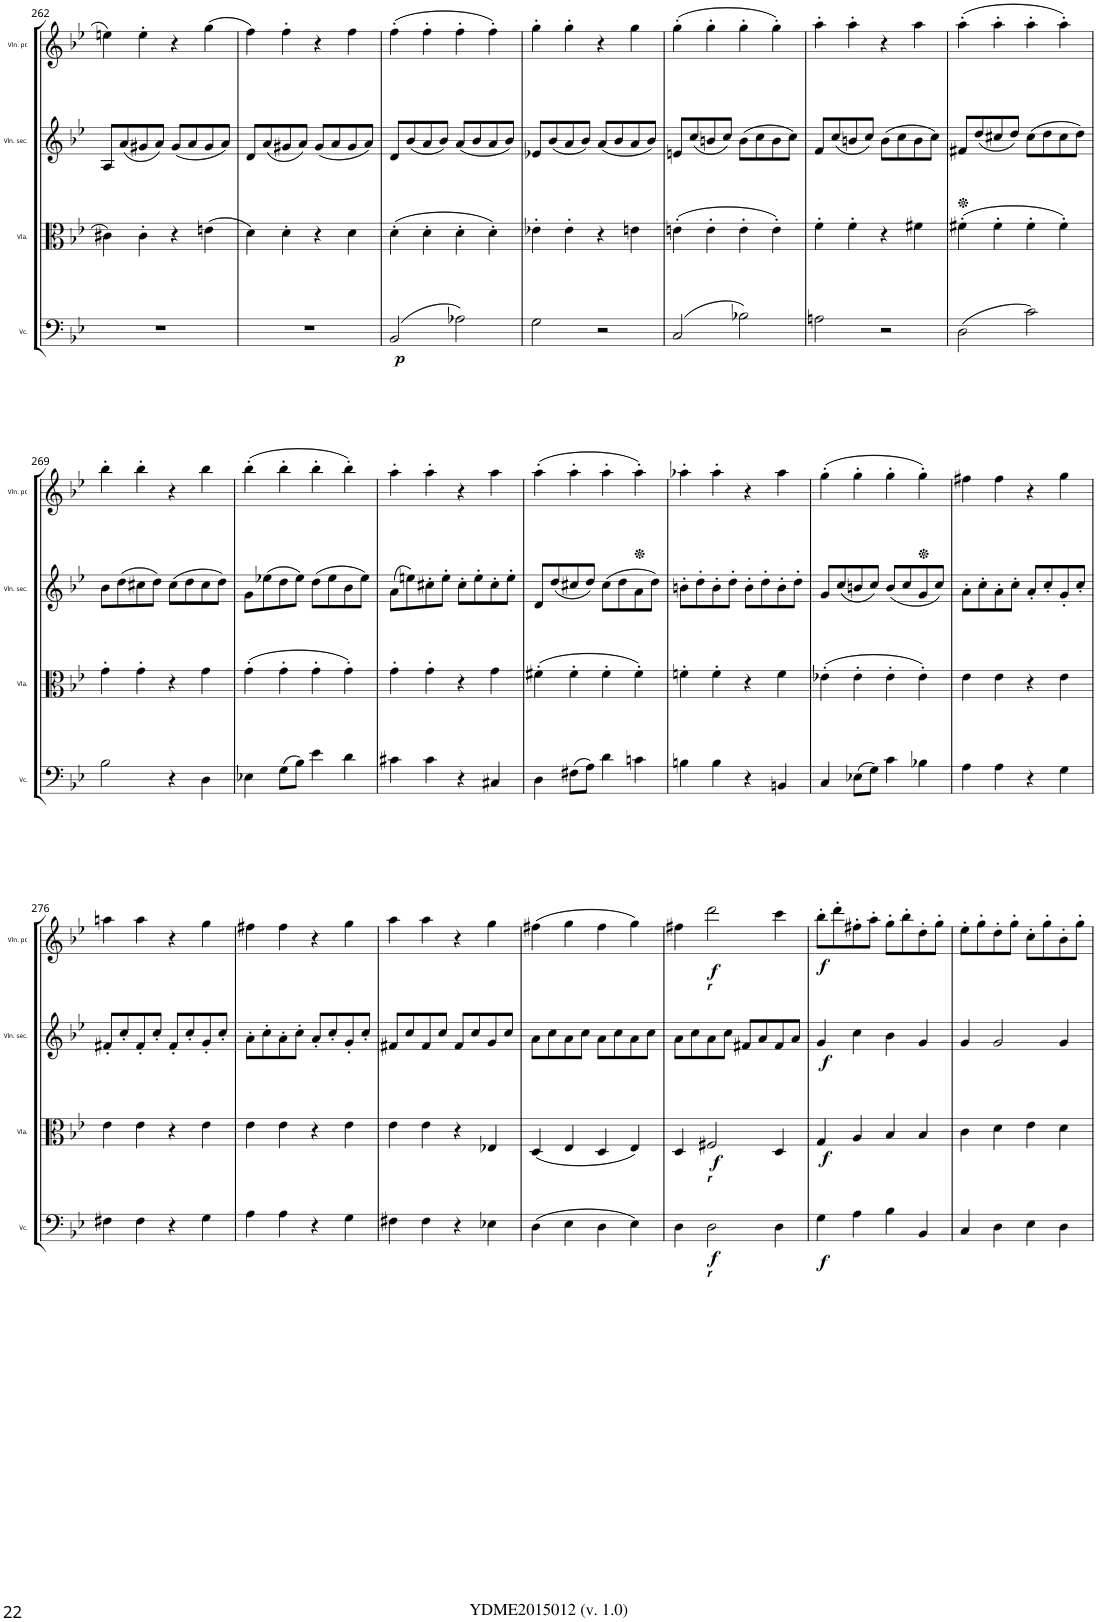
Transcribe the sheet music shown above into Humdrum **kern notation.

**kern	**dynam	**kern	**dynam	**kern	**dynam	**kern	**dynam
*part4	*part4	*part3	*part3	*part2	*part2	*part1	*part1
*staff4	*staff4	*staff3	*staff3	*staff2	*staff2	*staff1	*staff1
*I"Violoncelle	*	*I"Viola	*	*I"Violino secondo	*	*I"Violino primo	*
*I'Vc.	*	*I'Vla.	*	*I'Vln. sec.	*	*I'Vln. pr.	*
!!LO:PB:g=z
*clefF4	*	*clefC3	*	*clefG2	*	*clefG2	*
*k[b-e-]	*	*k[b-e-]	*	*k[b-e-]	*	*k[b-e-]	*
*B-:	*	*B-:	*	*B-:	*	*B-:	*
*M2/2	*	*M2/2	*	*M2/2	*	*M2/2	*
*met(c|)	*	*met(c|)	*	*met(c|)	*	*met(c|)	*
=262	=262	=262	=262	=262	=262	=262	=262
1r	.	4c#X\	.	8A/L	.	4een\	.
.	.	.	.	(8a/	.	.	.
.	.	4c#'\	.	8g#X/	.	4ee'\	.
.	.	.	.	8a/J)	.	.	.
.	.	4r	.	(8g#/L	.	4r	.
.	.	.	.	8a/	.	.	.
.	.	(4en\	.	8g#/	.	(4gg\	.
.	.	.	.	8a/J)	.	.	.
=263	=263	=263	=263	=263	=263	=263	=263
1r	.	4d\)	.	8d/L	.	4ff\)	.
.	.	.	.	(8a/	.	.	.
.	.	4d'\	.	8g#X/	.	4ff'\	.
.	.	.	.	8a/J)	.	.	.
.	.	4r	.	(8g#/L	.	4r	.
.	.	.	.	8a/	.	.	.
.	.	4d\	.	8g#/	.	4ff\	.
.	.	.	.	8a/J)	.	.	.
=264	=264	=264	=264	=264	=264	=264	=264
!	!LO:DY:b	!	!	!	!	!	!
(2BB-/	p	(4d'\	.	8d/L	.	(4ff'\	.
.	.	.	.	(8b-/	.	.	.
.	.	4d'\	.	8a/	.	4ff'\	.
.	.	.	.	8b-/J)	.	.	.
2A-X\)	.	4d'\	.	(8a/L	.	4ff'\	.
.	.	.	.	8b-/	.	.	.
.	.	4d'\)	.	8a/	.	4ff'\)	.
.	.	.	.	8b-/J)	.	.	.
=265	=265	=265	=265	=265	=265	=265	=265
2G\	.	4e-X'\	.	8e-X/L	.	4gg'\	.
.	.	.	.	(8b-/	.	.	.
.	.	4e-'\	.	8a/	.	4gg'\	.
.	.	.	.	8b-/J)	.	.	.
2r	.	4r	.	(8a/L	.	4r	.
.	.	.	.	8b-/	.	.	.
.	.	4en\	.	8a/	.	4gg\	.
.	.	.	.	8b-/J)	.	.	.
=266	=266	=266	=266	=266	=266	=266	=266
(2C/	.	(4en'\	.	8en/L	.	(4gg'\	.
.	.	.	.	(8cc/	.	.	.
.	.	4e'\	.	8bn/	.	4gg'\	.
.	.	.	.	8cc/J)	.	.	.
2B-X\)	.	4e'\	.	(8b\L	.	4gg'\	.
.	.	.	.	8cc\	.	.	.
.	.	4e'\)	.	8b\	.	4gg'\)	.
.	.	.	.	8cc\J)	.	.	.
=267	=267	=267	=267	=267	=267	=267	=267
2An\	.	4f'\	.	8f/L	.	4aa'\	.
.	.	.	.	(8cc/	.	.	.
.	.	4f'\	.	8bn/	.	4aa'\	.
.	.	.	.	8cc/J)	.	.	.
2r	.	4r	.	(8b\L	.	4r	.
.	.	.	.	8cc\	.	.	.
.	.	4f#X\	.	8b\	.	4aa\	.
.	.	.	.	8cc\J)	.	.	.
=268	=268	=268	=268	=268	=268	=268	=268
(2D\	.	(4f#X'\	.	8f#X/L	.	(4aa'\	.
.	.	.	.	(8dd/	.	.	.
.	.	4f#'\	.	8cc#X/	.	4aa'\	.
.	.	.	.	8dd/J)	.	.	.
2c\)	.	4f#'\	.	(8cc#\L	.	4aa'\	.
.	.	.	.	8dd\	.	.	.
.	.	4f#'\)	.	8cc#\	.	4aa'\)	.
.	.	.	.	8dd\J)	.	.	.
!!LO:LB:g=z
=269	=269	=269	=269	=269	=269	=269	=269
2B-\	.	4g'\	.	8b-\L	.	4bb-'\	.
.	.	.	.	(8dd\	.	.	.
.	.	4g'\	.	8cc#X\	.	4bb-'\	.
.	.	.	.	8dd\J)	.	.	.
4r	.	4r	.	(8cc#\L	.	4r	.
.	.	.	.	8dd\	.	.	.
4D\	.	4g\	.	8cc#\	.	4bb-\	.
.	.	.	.	8dd\J)	.	.	.
=270	=270	=270	=270	=270	=270	=270	=270
4E-X\	.	(4g'\	.	8g\L	.	(4bb-'\	.
.	.	.	.	(8ee-X\	.	.	.
(8G\L	.	4g'\	.	8dd\	.	4bb-'\	.
8B-\J)	.	.	.	8ee-\J)	.	.	.
4e-\	.	4g'\	.	(8dd\L	.	4bb-'\	.
.	.	.	.	8ee-\	.	.	.
4d\	.	4g'\)	.	8b-\	.	4bb-'\)	.
.	.	.	.	8ee-\J)	.	.	.
=271	=271	=271	=271	=271	=271	=271	=271
4c#X\	.	4g'\	.	(8a\L	.	4aa'\	.
.	.	.	.	8een\)	.	.	.
4c#\	.	4g'\	.	8cc#X'\	.	4aa'\	.
.	.	.	.	8ee'\J	.	.	.
4r	.	4r	.	8cc#'\L	.	4r	.
.	.	.	.	8ee'\	.	.	.
4C#X/	.	4g\	.	8cc#'\	.	4aa\	.
.	.	.	.	8ee'\J	.	.	.
=272	=272	=272	=272	=272	=272	=272	=272
4D\	.	(4f#X'\	.	8d/L	.	(4aa'\	.
.	.	.	.	(8dd/	.	.	.
(8F#X\L	.	4f#'\	.	8cc#X/	.	4aa'\	.
8A\J)	.	.	.	8dd/J)	.	.	.
4d\	.	4f#'\	.	(8cc#\L	.	4aa'\	.
.	.	.	.	8dd\	.	.	.
4cn\	.	4f#'\)	.	8a\	.	4aa'\)	.
.	.	.	.	8dd\J)	.	.	.
=273	=273	=273	=273	=273	=273	=273	=273
4Bn\	.	4fn'\	.	8bn'\L	.	4aa-X'\	.
.	.	.	.	8dd'\	.	.	.
4B\	.	4f'\	.	8b'\	.	4aa-'\	.
.	.	.	.	8dd'\J	.	.	.
4r	.	4r	.	8b'\L	.	4r	.
.	.	.	.	8dd'\	.	.	.
4BBn/	.	4f\	.	8b'\	.	4aa-\	.
.	.	.	.	8dd'\J	.	.	.
=274	=274	=274	=274	=274	=274	=274	=274
4C/	.	(4e-X'\	.	8g/L	.	(4gg'\	.
.	.	.	.	(8cc/	.	.	.
(8E-X\L	.	4e-'\	.	8bn/	.	4gg'\	.
8G\J)	.	.	.	8cc/J)	.	.	.
4c\	.	4e-'\	.	(8b/L	.	4gg'\	.
.	.	.	.	8cc/	.	.	.
4B-X\	.	4e-'\)	.	8g/	.	4gg'\)	.
.	.	.	.	8cc/J)	.	.	.
=275	=275	=275	=275	=275	=275	=275	=275
4A\	.	4e-\	.	8a'\L	.	4ff#X\	.
.	.	.	.	8cc'\	.	.	.
4A\	.	4e-\	.	8a'\	.	4ff#\	.
.	.	.	.	8cc'\J	.	.	.
4r	.	4r	.	8a'/L	.	4r	.
.	.	.	.	8cc'/	.	.	.
4G\	.	4e-\	.	8g'/	.	4gg\	.
.	.	.	.	8cc'/J	.	.	.
!!LO:LB:g=z
=276	=276	=276	=276	=276	=276	=276	=276
4F#X\	.	4e-\	.	8f#X'/L	.	4aan\	.
.	.	.	.	8cc'/	.	.	.
4F#\	.	4e-\	.	8f#'/	.	4aa\	.
.	.	.	.	8cc'/J	.	.	.
4r	.	4r	.	8f#'/L	.	4r	.
.	.	.	.	8cc'/	.	.	.
4G\	.	4e-\	.	8g'/	.	4gg\	.
.	.	.	.	8cc'/J	.	.	.
=277	=277	=277	=277	=277	=277	=277	=277
4A\	.	4e-\	.	8a'\L	.	4ff#X\	.
.	.	.	.	8cc'\	.	.	.
4A\	.	4e-\	.	8a'\	.	4ff#\	.
.	.	.	.	8cc'\J	.	.	.
4r	.	4r	.	8a'/L	.	4r	.
.	.	.	.	8cc'/	.	.	.
4G\	.	4e-\	.	8g'/	.	4gg\	.
.	.	.	.	8cc'/J	.	.	.
=278	=278	=278	=278	=278	=278	=278	=278
4F#X\	.	4e-\	.	8f#X/L	.	4aa\	.
.	.	.	.	8cc/	.	.	.
4F#\	.	4e-\	.	8f#/	.	4aa\	.
.	.	.	.	8cc/J	.	.	.
4r	.	4r	.	8f#/L	.	4r	.
.	.	.	.	8cc/	.	.	.
4E-X\	.	4E-X/	.	8g/	.	4gg\	.
.	.	.	.	8cc/J	.	.	.
=279	=279	=279	=279	=279	=279	=279	=279
(4D\	.	(4D/	.	8a\L	.	(4ff#X\	.
.	.	.	.	8cc\	.	.	.
4E-\	.	4E-/	.	8a\	.	4gg\	.
.	.	.	.	8cc\J	.	.	.
4D\	.	4D/	.	8a\L	.	4ff#\	.
.	.	.	.	8cc\	.	.	.
4E-\)	.	4E-/)	.	8a\	.	4gg\)	.
.	.	.	.	8cc\J	.	.	.
=280	=280	=280	=280	=280	=280	=280	=280
4D\	.	4D/	.	8a\L	.	4ff#X\	.
.	.	.	.	8cc\	.	.	.
!	!	!	!	!	!	!LO:TX:b:Bi:t=r	!
!	!	!LO:TX:b:Bi:t=r	!	!	!	!	!
!LO:TX:b:Bi:t=r	!	!	!	!	!	!	!
!	!LO:DY:b	!	!LO:DY:b	!	!	!	!LO:DY:b
2D\	f	2F#X/	f	8a\	.	2ddd\	f
.	.	.	.	8cc\J	.	.	.
.	.	.	.	8f#X/L	.	.	.
.	.	.	.	8a/	.	.	.
4D\	.	4D/	.	8f#/	.	4ccc\	.
.	.	.	.	8a/J	.	.	.
=281	=281	=281	=281	=281	=281	=281	=281
!	!LO:DY:b	!	!LO:DY:b	!	!LO:DY:b	!	!LO:DY:b
4G\	f	4G/	f	4g/	f	8bb-'\L	f
.	.	.	.	.	.	8ddd'\	.
4A\	.	4A/	.	4cc\	.	8ff#X'\	.
.	.	.	.	.	.	8aa'\J	.
4B-\	.	4B-/	.	4b-\	.	8gg'\L	.
.	.	.	.	.	.	8bb-'\	.
4BB-/	.	4B-/	.	4g/	.	8dd'\	.
.	.	.	.	.	.	8gg'\J	.
=282	=282	=282	=282	=282	=282	=282	=282
4C/	.	4c\	.	4g/	.	8ee-'\L	.
.	.	.	.	.	.	8gg'\	.
4D\	.	4d\	.	2g/	.	8dd'\	.
.	.	.	.	.	.	8gg'\J	.
4E-\	.	4e-\	.	.	.	8cc'\L	.
.	.	.	.	.	.	8gg'\	.
4D\	.	4d\	.	4g/	.	8b-'\	.
.	.	.	.	.	.	8gg'\J	.
=	=	=	=	=	=	=	=
*-	*-	*-	*-	*-	*-	*-	*-
